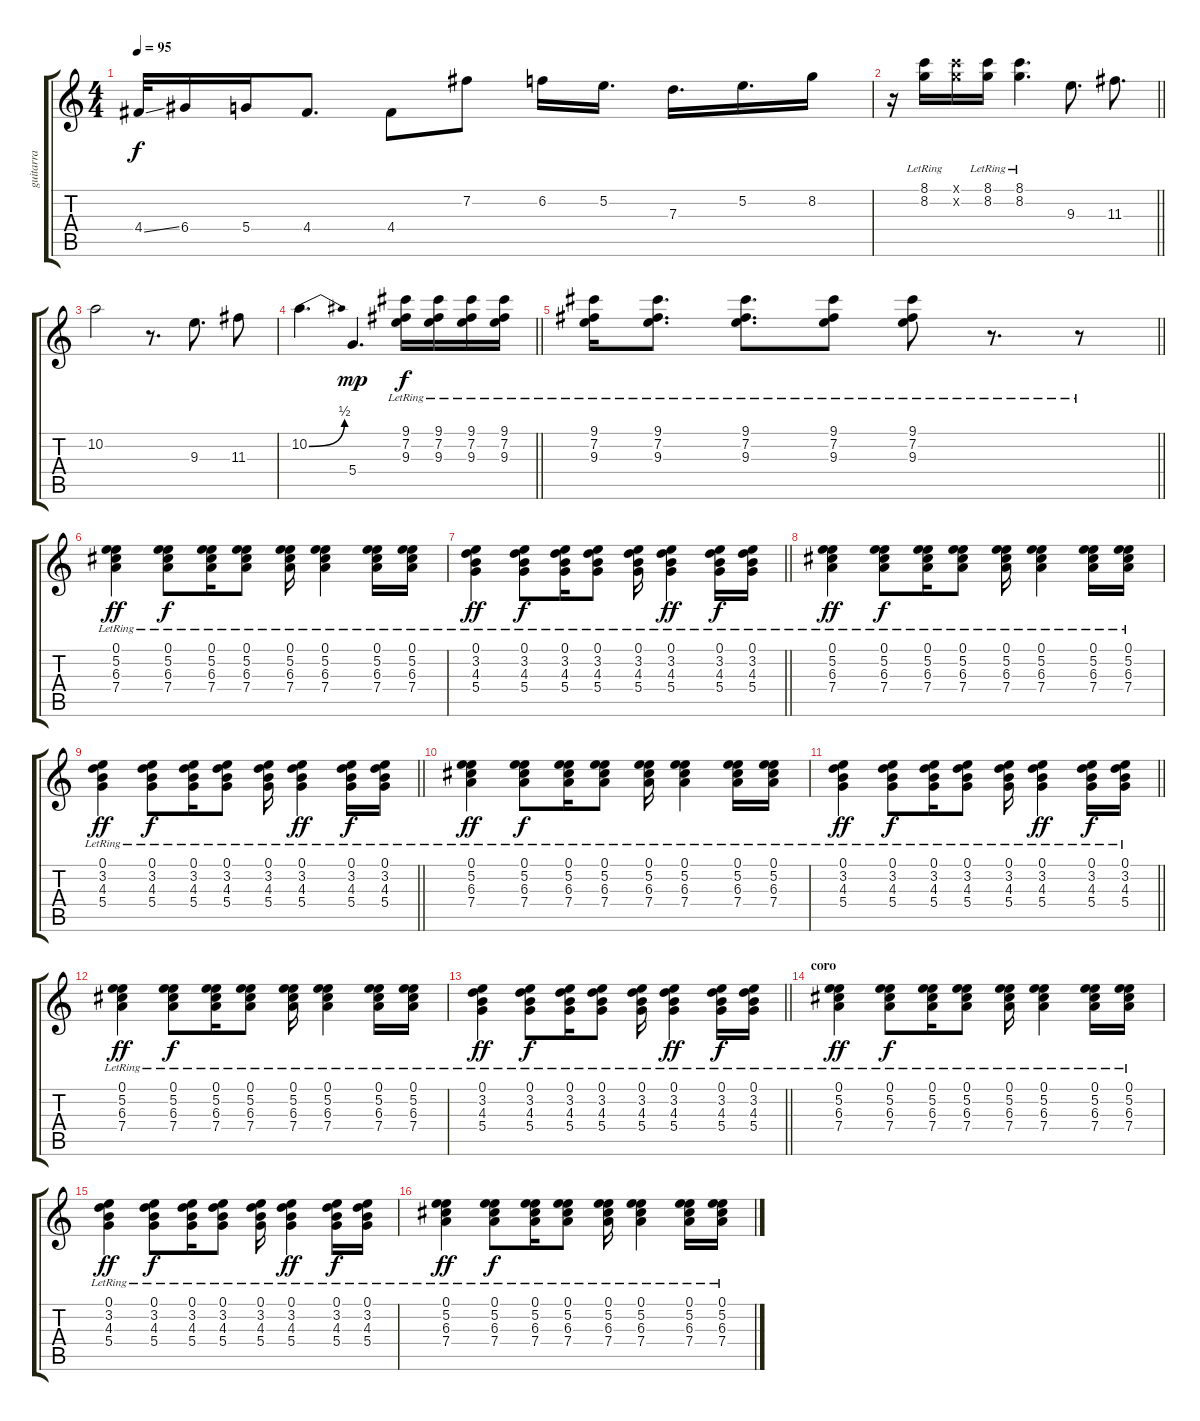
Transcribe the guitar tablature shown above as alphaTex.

\track ("guitarra" "guitarra") {instrument electricguitarclean}
\staff {score tabs}
\tuning (E4 B3 G3 D3 A2 E2) {hide}
\ts (4 4)
\tempo 95
\clef g2
\ks c
4.4{ss}.32{dy f} 6.4.16 5.4.16 4.4.8{d} 4.4.8 7.2.8 6.2.16 5.2.16{d} 7.3.16{d} 5.2.16{d} 8.2.16 |
\barLineRight lightlight
r.16 (8.1{lr} 8.2{lr}).16 (8.1{x} 8.2{x}).16 (8.1{lr} 8.2{lr}).16 (8.1{lr} 8.2{lr}).4{d} 9.3.8{d} 11.3.8{d} |
10.2.2 r.8{d} 9.3.8{d} 11.3.8 |
\barLineRight lightlight
10.2{be (bend 0 0 60 2)}.4{d} 5.4.4{d dy mp} (9.1{lr} 7.2{lr} 9.3{lr}).16{dy f} (9.1{lr} 7.2{lr} 9.3{lr}).16 (9.1{lr} 7.2{lr} 9.3{lr}).16 (9.1{lr} 7.2{lr} 9.3{lr}).16 |
\barLineRight lightlight
(9.1{lr} 7.2{lr} 9.3{lr}).16 (9.1{lr} 7.2{lr} 9.3{lr}).8{d} (9.1{lr} 7.2{lr} 9.3{lr}).8{d} (9.1{lr} 7.2{lr} 9.3{lr}).8 (9.1{lr} 7.2{lr} 9.3{lr}).8 r.8{d} r.8 |
\section ("" "")
(0.1{lr} 5.2{lr} 6.3{lr} 7.4{lr}).4{dy ff} (0.1{lr} 5.2{lr} 6.3{lr} 7.4{lr}).8{dy f} (0.1{lr} 5.2{lr} 6.3{lr} 7.4{lr}).16 (0.1{lr} 5.2{lr} 6.3{lr} 7.4{lr}).8 (0.1{lr} 5.2{lr} 6.3{lr} 7.4{lr}).16 (0.1{lr} 5.2{lr} 6.3{lr} 7.4{lr}).4 (0.1{lr} 5.2{lr} 6.3{lr} 7.4{lr}).16 (0.1{lr} 5.2{lr} 6.3{lr} 7.4{lr}).16 |
\barLineRight lightlight
(0.1{lr} 3.2{lr} 4.3{lr} 5.4{lr}).4{dy ff} (0.1{lr} 3.2{lr} 4.3{lr} 5.4{lr}).8{dy f} (0.1{lr} 3.2{lr} 4.3{lr} 5.4{lr}).16 (0.1{lr} 3.2{lr} 4.3{lr} 5.4{lr}).8 (0.1{lr} 3.2{lr} 4.3{lr} 5.4{lr}).16 (0.1{lr} 3.2{lr} 4.3{lr} 5.4{lr}).4{dy ff} (0.1{lr} 3.2{lr} 4.3{lr} 5.4{lr}).16{dy f} (0.1{lr} 3.2{lr} 4.3{lr} 5.4{lr}).16 |
(0.1{lr} 5.2{lr} 6.3{lr} 7.4{lr}).4{dy ff} (0.1{lr} 5.2{lr} 6.3{lr} 7.4{lr}).8{dy f} (0.1{lr} 5.2{lr} 6.3{lr} 7.4{lr}).16 (0.1{lr} 5.2{lr} 6.3{lr} 7.4{lr}).8 (0.1{lr} 5.2{lr} 6.3{lr} 7.4{lr}).16 (0.1{lr} 5.2{lr} 6.3{lr} 7.4{lr}).4 (0.1{lr} 5.2{lr} 6.3{lr} 7.4{lr}).16 (0.1{lr} 5.2{lr} 6.3{lr} 7.4{lr}).16 |
\barLineRight lightlight
(0.1{lr} 3.2{lr} 4.3{lr} 5.4{lr}).4{dy ff} (0.1{lr} 3.2{lr} 4.3{lr} 5.4{lr}).8{dy f} (0.1{lr} 3.2{lr} 4.3{lr} 5.4{lr}).16 (0.1{lr} 3.2{lr} 4.3{lr} 5.4{lr}).8 (0.1{lr} 3.2{lr} 4.3{lr} 5.4{lr}).16 (0.1{lr} 3.2{lr} 4.3{lr} 5.4{lr}).4{dy ff} (0.1{lr} 3.2{lr} 4.3{lr} 5.4{lr}).16{dy f} (0.1{lr} 3.2{lr} 4.3{lr} 5.4{lr}).16 |
(0.1{lr} 5.2{lr} 6.3{lr} 7.4{lr}).4{dy ff} (0.1{lr} 5.2{lr} 6.3{lr} 7.4{lr}).8{dy f} (0.1{lr} 5.2{lr} 6.3{lr} 7.4{lr}).16 (0.1{lr} 5.2{lr} 6.3{lr} 7.4{lr}).8 (0.1{lr} 5.2{lr} 6.3{lr} 7.4{lr}).16 (0.1{lr} 5.2{lr} 6.3{lr} 7.4{lr}).4 (0.1{lr} 5.2{lr} 6.3{lr} 7.4{lr}).16 (0.1{lr} 5.2{lr} 6.3{lr} 7.4{lr}).16 |
\barLineRight lightlight
(0.1{lr} 3.2{lr} 4.3{lr} 5.4{lr}).4{dy ff} (0.1{lr} 3.2{lr} 4.3{lr} 5.4{lr}).8{dy f} (0.1{lr} 3.2{lr} 4.3{lr} 5.4{lr}).16 (0.1{lr} 3.2{lr} 4.3{lr} 5.4{lr}).8 (0.1{lr} 3.2{lr} 4.3{lr} 5.4{lr}).16 (0.1{lr} 3.2{lr} 4.3{lr} 5.4{lr}).4{dy ff} (0.1{lr} 3.2{lr} 4.3{lr} 5.4{lr}).16{dy f} (0.1{lr} 3.2{lr} 4.3{lr} 5.4{lr}).16 |
(0.1{lr} 5.2{lr} 6.3{lr} 7.4{lr}).4{dy ff} (0.1{lr} 5.2{lr} 6.3{lr} 7.4{lr}).8{dy f} (0.1{lr} 5.2{lr} 6.3{lr} 7.4{lr}).16 (0.1{lr} 5.2{lr} 6.3{lr} 7.4{lr}).8 (0.1{lr} 5.2{lr} 6.3{lr} 7.4{lr}).16 (0.1{lr} 5.2{lr} 6.3{lr} 7.4{lr}).4 (0.1{lr} 5.2{lr} 6.3{lr} 7.4{lr}).16 (0.1{lr} 5.2{lr} 6.3{lr} 7.4{lr}).16 |
\barLineRight lightlight
(0.1{lr} 3.2{lr} 4.3{lr} 5.4{lr}).4{dy ff} (0.1{lr} 3.2{lr} 4.3{lr} 5.4{lr}).8{dy f} (0.1{lr} 3.2{lr} 4.3{lr} 5.4{lr}).16 (0.1{lr} 3.2{lr} 4.3{lr} 5.4{lr}).8 (0.1{lr} 3.2{lr} 4.3{lr} 5.4{lr}).16 (0.1{lr} 3.2{lr} 4.3{lr} 5.4{lr}).4{dy ff} (0.1{lr} 3.2{lr} 4.3{lr} 5.4{lr}).16{dy f} (0.1{lr} 3.2{lr} 4.3{lr} 5.4{lr}).16 |
\section ("" "coro")
(0.1{lr} 5.2{lr} 6.3{lr} 7.4{lr}).4{dy ff} (0.1{lr} 5.2{lr} 6.3{lr} 7.4{lr}).8{dy f} (0.1{lr} 5.2{lr} 6.3{lr} 7.4{lr}).16 (0.1{lr} 5.2{lr} 6.3{lr} 7.4{lr}).8 (0.1{lr} 5.2{lr} 6.3{lr} 7.4{lr}).16 (0.1{lr} 5.2{lr} 6.3{lr} 7.4{lr}).4 (0.1{lr} 5.2{lr} 6.3{lr} 7.4{lr}).16 (0.1{lr} 5.2{lr} 6.3{lr} 7.4{lr}).16 |
(0.1{lr} 3.2{lr} 4.3{lr} 5.4{lr}).4{dy ff} (0.1{lr} 3.2{lr} 4.3{lr} 5.4{lr}).8{dy f} (0.1{lr} 3.2{lr} 4.3{lr} 5.4{lr}).16 (0.1{lr} 3.2{lr} 4.3{lr} 5.4{lr}).8 (0.1{lr} 3.2{lr} 4.3{lr} 5.4{lr}).16 (0.1{lr} 3.2{lr} 4.3{lr} 5.4{lr}).4{dy ff} (0.1{lr} 3.2{lr} 4.3{lr} 5.4{lr}).16{dy f} (0.1{lr} 3.2{lr} 4.3{lr} 5.4{lr}).16 |
(0.1{lr} 5.2{lr} 6.3{lr} 7.4{lr}).4{dy ff} (0.1{lr} 5.2{lr} 6.3{lr} 7.4{lr}).8{dy f} (0.1{lr} 5.2{lr} 6.3{lr} 7.4{lr}).16 (0.1{lr} 5.2{lr} 6.3{lr} 7.4{lr}).8 (0.1{lr} 5.2{lr} 6.3{lr} 7.4{lr}).16 (0.1{lr} 5.2{lr} 6.3{lr} 7.4{lr}).4 (0.1{lr} 5.2{lr} 6.3{lr} 7.4{lr}).16 (0.1{lr} 5.2{lr} 6.3{lr} 7.4{lr}).16
